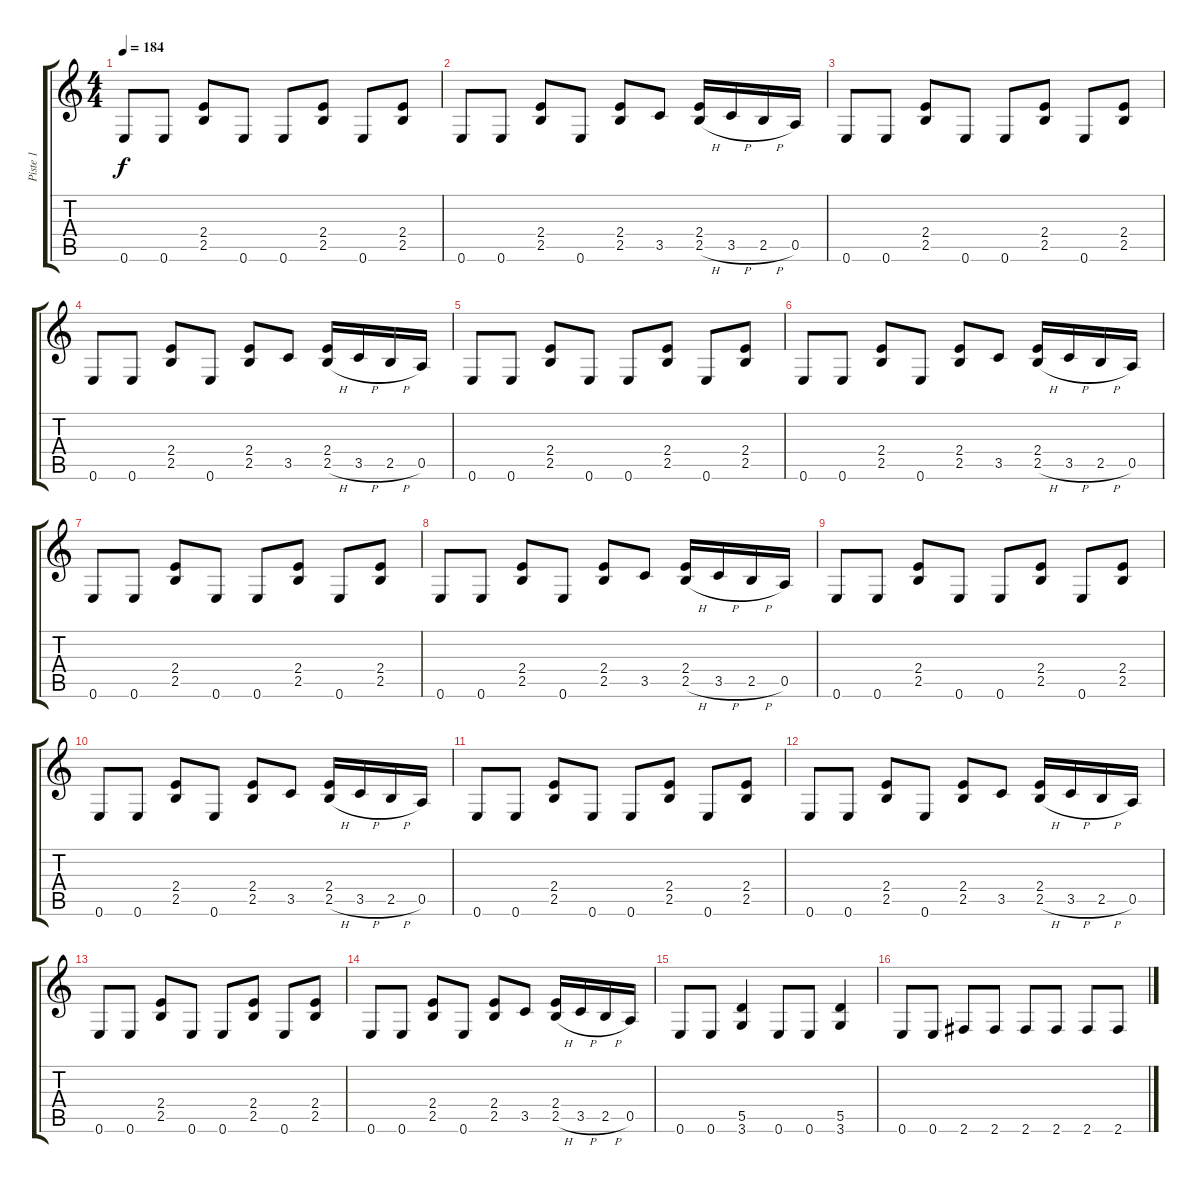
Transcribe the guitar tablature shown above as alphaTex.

\track ("Piste 1" "Piste 1") {instrument distortionguitar}
\staff {score tabs}
\tuning (E4 B3 G3 D3 A2 E2) {hide}
\ts (4 4)
\tempo 184
\clef g2
\ks c
0.6.8{dy f} 0.6.8 (2.4 2.5).8 0.6.8 0.6.8 (2.4 2.5).8 0.6.8 (2.4 2.5).8 |
0.6.8 0.6.8 (2.4 2.5).8 0.6.8 (2.4 2.5).8 3.5.8 (2.4 2.5{h}).16 3.5{h}.16 2.5{h}.16 0.5.16 |
0.6.8 0.6.8 (2.4 2.5).8 0.6.8 0.6.8 (2.4 2.5).8 0.6.8 (2.4 2.5).8 |
0.6.8 0.6.8 (2.4 2.5).8 0.6.8 (2.4 2.5).8 3.5.8 (2.4 2.5{h}).16 3.5{h}.16 2.5{h}.16 0.5.16 |
0.6.8 0.6.8 (2.4 2.5).8 0.6.8 0.6.8 (2.4 2.5).8 0.6.8 (2.4 2.5).8 |
0.6.8 0.6.8 (2.4 2.5).8 0.6.8 (2.4 2.5).8 3.5.8 (2.4 2.5{h}).16 3.5{h}.16 2.5{h}.16 0.5.16 |
0.6.8 0.6.8 (2.4 2.5).8 0.6.8 0.6.8 (2.4 2.5).8 0.6.8 (2.4 2.5).8 |
0.6.8 0.6.8 (2.4 2.5).8 0.6.8 (2.4 2.5).8 3.5.8 (2.4 2.5{h}).16 3.5{h}.16 2.5{h}.16 0.5.16 |
0.6.8 0.6.8 (2.4 2.5).8 0.6.8 0.6.8 (2.4 2.5).8 0.6.8 (2.4 2.5).8 |
0.6.8 0.6.8 (2.4 2.5).8 0.6.8 (2.4 2.5).8 3.5.8 (2.4 2.5{h}).16 3.5{h}.16 2.5{h}.16 0.5.16 |
0.6.8 0.6.8 (2.4 2.5).8 0.6.8 0.6.8 (2.4 2.5).8 0.6.8 (2.4 2.5).8 |
0.6.8 0.6.8 (2.4 2.5).8 0.6.8 (2.4 2.5).8 3.5.8 (2.4 2.5{h}).16 3.5{h}.16 2.5{h}.16 0.5.16 |
0.6.8 0.6.8 (2.4 2.5).8 0.6.8 0.6.8 (2.4 2.5).8 0.6.8 (2.4 2.5).8 |
0.6.8 0.6.8 (2.4 2.5).8 0.6.8 (2.4 2.5).8 3.5.8 (2.4 2.5{h}).16 3.5{h}.16 2.5{h}.16 0.5.16 |
0.6.8 0.6.8 (5.5 3.6).4 0.6.8 0.6.8 (5.5 3.6).4 |
0.6.8 0.6.8 2.6.8 2.6.8 2.6.8 2.6.8 2.6.8 2.6.8
